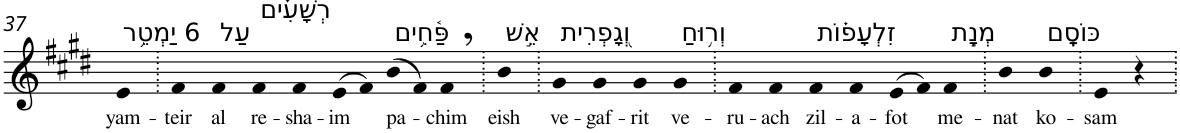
**kern	**text
*part1	*part1
*staff1	*staff1
*I"Piano	*
*I'Pno	*
!!LO:PB:g=z
*clefG2	*
*k[f#c#g#d#]	*
*E:	*
=37	=37
!LO:TX:a:t=6 יַמְטֵ֥ר	!
!	!LO:LY:b
4e	yam-
=38.	=38.
!	!LO:LY:b
4f#	-teir
!LO:TX:a:t=עַל	!
!	!LO:LY:b
4f#	al
!LO:TX:a:t=רְשָׁעִ֗ים	!
!	!LO:LY:b
4f#	re-
!	!LO:LY:b
4f#	-sha-
!	!LO:LY:b
(>8e	-im
8f#)	.
!LO:TX:a:t=פַּ֫חִ֥ים	!
!	!LO:LY:b
(>8b	pa-
8f#)	.
!	!LO:LY:b
4f#,	-chim
=39.	=39.
!LO:TX:a:t=אֵ֣שׁ	!
!	!LO:LY:b
4b	eish
=40.	=40.
!LO:TX:a:t=וְ֭גָפְרִית	!
!	!LO:LY:b
4g#	ve-
!	!LO:LY:b
4g#	-gaf-
!	!LO:LY:b
4g#	-rit
!LO:TX:a:t=וְר֥וּחַ	!
!	!LO:LY:b
4g#	ve-
=41.	=41.
!	!LO:LY:b
4f#	-ru-
!	!LO:LY:b
4f#	-ach
!LO:TX:a:t=זִלְעָפ֗וֹת	!
!	!LO:LY:b
4f#	zil-
!	!LO:LY:b
4f#	-a-
!	!LO:LY:b
(>8e	-fot
8f#)	.
!LO:TX:a:t=מְנָ֣ת	!
!	!LO:LY:b
4f#	me-
=42.	=42.
!	!LO:LY:b
4b	-nat
!LO:TX:a:t=כּוֹסָֽם	!
!	!LO:LY:b
4b	ko-
=43.	=43.
!	!LO:LY:b
4e	-sam
4r	.
=.	=.
*-	*-
